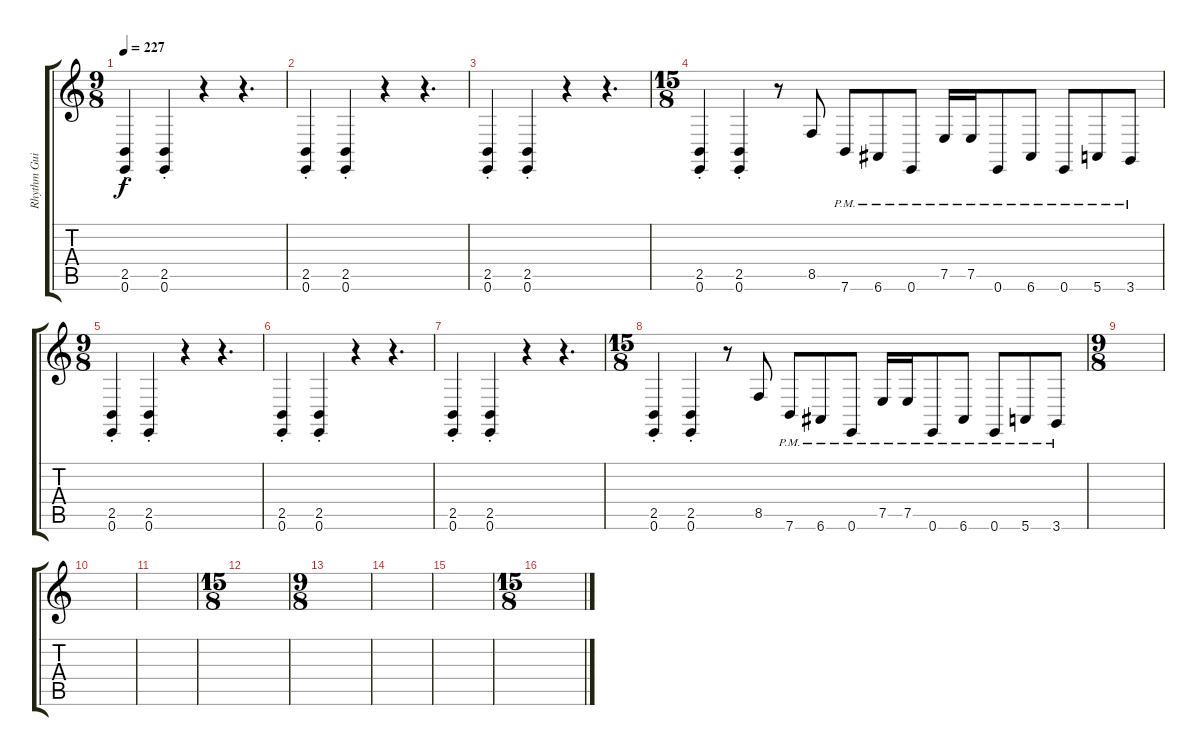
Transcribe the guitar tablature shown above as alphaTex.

\track ("Rhythm Guitar 1 [Mikael Akerfeldt + Pete" "Rhythm Gui") {instrument voiceoohs}
\staff {score tabs}
\tuning (E4 B3 G3 D3 A2 E2) {hide}
\ts (9 8)
\tempo 227
\clef g2
\ks c
(2.5{st} 0.6{st}).4{dy f} (2.5{st} 0.6{st}).4 r.4 r.4{d} |
(2.5{st} 0.6{st}).4 (2.5{st} 0.6{st}).4 r.4 r.4{d} |
(2.5{st} 0.6{st}).4 (2.5{st} 0.6{st}).4 r.4 r.4{d} |
\ts (15 8)
(2.5{st} 0.6{st}).4 (2.5{st} 0.6{st}).4 r.8 8.5.8 7.6{pm}.8 6.6{pm}.8 0.6{pm}.8 7.5{pm}.16 7.5{pm}.16 0.6{pm}.8 6.6{pm}.8 0.6{pm}.8 5.6{pm}.8 3.6{pm}.8 |
\ts (9 8)
(2.5{st} 0.6{st}).4 (2.5{st} 0.6{st}).4 r.4 r.4{d} |
(2.5{st} 0.6{st}).4 (2.5{st} 0.6{st}).4 r.4 r.4{d} |
(2.5{st} 0.6{st}).4 (2.5{st} 0.6{st}).4 r.4 r.4{d} |
\ts (15 8)
(2.5{st} 0.6{st}).4 (2.5{st} 0.6{st}).4 r.8 8.5.8 7.6{pm}.8 6.6{pm}.8 0.6{pm}.8 7.5{pm}.16 7.5{pm}.16 0.6{pm}.8 6.6{pm}.8 0.6{pm}.8 5.6{pm}.8 3.6{pm}.8 |
\ts (9 8)
|
|
|
\ts (15 8)
|
\ts (9 8)
|
|
|
\ts (15 8)
